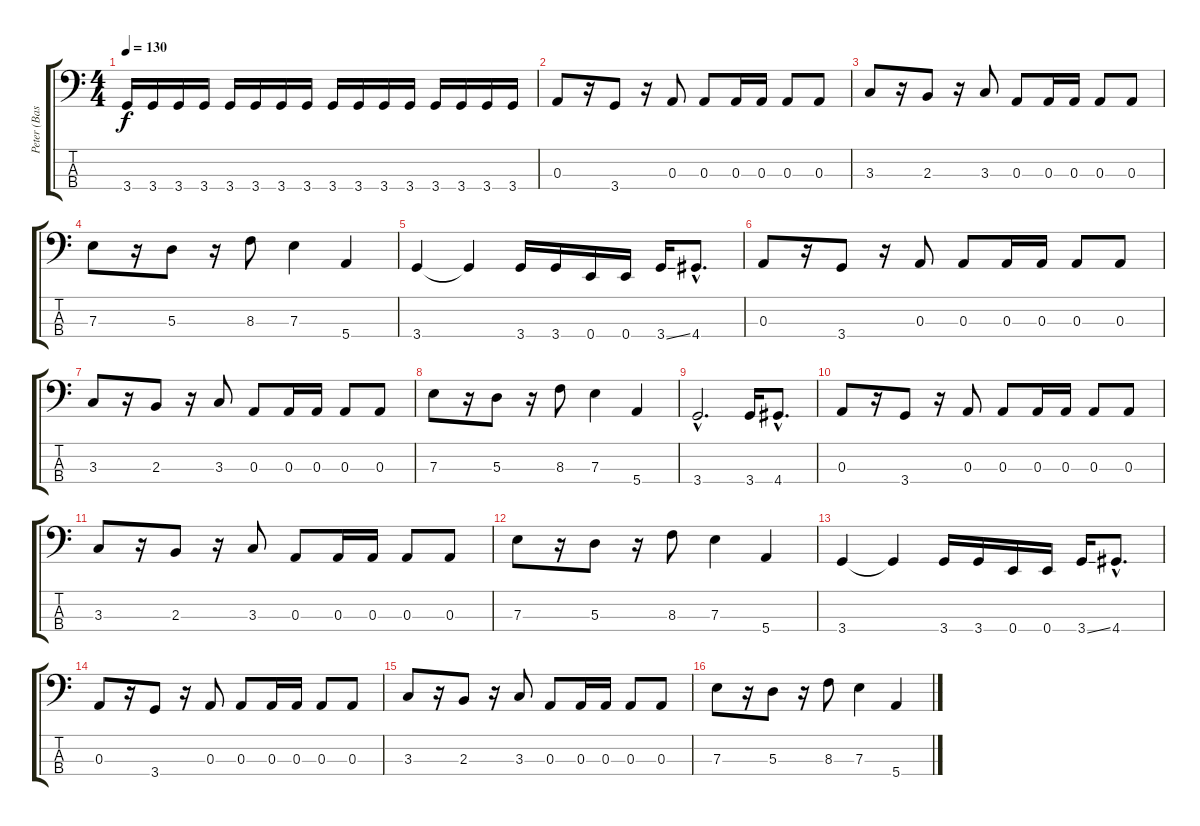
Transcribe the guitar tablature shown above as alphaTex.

\track ("Peter (Bass)" "Peter (Bas") {instrument electricbassfinger}
\staff {score tabs}
\tuning (G2 D2 A1 E1) {hide}
\ts (4 4)
\tempo 130
\clef f4
\ks c
3.4.16{dy f} 3.4.16 3.4.16 3.4.16 3.4.16 3.4.16 3.4.16 3.4.16 3.4.16 3.4.16 3.4.16 3.4.16 3.4.16 3.4.16 3.4.16 3.4.16 |
0.3.8 r.16 3.4.8 r.16 0.3.8 0.3.8 0.3.16 0.3.16 0.3.8 0.3.8 |
3.3.8 r.16 2.3.8 r.16 3.3.8 0.3.8 0.3.16 0.3.16 0.3.8 0.3.8 |
7.3.8 r.16 5.3.8 r.16 8.3.8 7.3.4 5.4.4 |
3.4.4 3.4{t}.4 3.4.16 3.4.16 0.4.16 0.4.16 3.4{ss}.16 4.4{hac}.8{d} |
0.3.8 r.16 3.4.8 r.16 0.3.8 0.3.8 0.3.16 0.3.16 0.3.8 0.3.8 |
3.3.8 r.16 2.3.8 r.16 3.3.8 0.3.8 0.3.16 0.3.16 0.3.8 0.3.8 |
7.3.8 r.16 5.3.8 r.16 8.3.8 7.3.4 5.4.4 |
3.4{hac}.2{d} 3.4.16 4.4{hac}.8{d} |
0.3.8 r.16 3.4.8 r.16 0.3.8 0.3.8 0.3.16 0.3.16 0.3.8 0.3.8 |
3.3.8 r.16 2.3.8 r.16 3.3.8 0.3.8 0.3.16 0.3.16 0.3.8 0.3.8 |
7.3.8 r.16 5.3.8 r.16 8.3.8 7.3.4 5.4.4 |
3.4.4 3.4{t}.4 3.4.16 3.4.16 0.4.16 0.4.16 3.4{ss}.16 4.4{hac}.8{d} |
0.3.8 r.16 3.4.8 r.16 0.3.8 0.3.8 0.3.16 0.3.16 0.3.8 0.3.8 |
3.3.8 r.16 2.3.8 r.16 3.3.8 0.3.8 0.3.16 0.3.16 0.3.8 0.3.8 |
7.3.8 r.16 5.3.8 r.16 8.3.8 7.3.4 5.4.4
